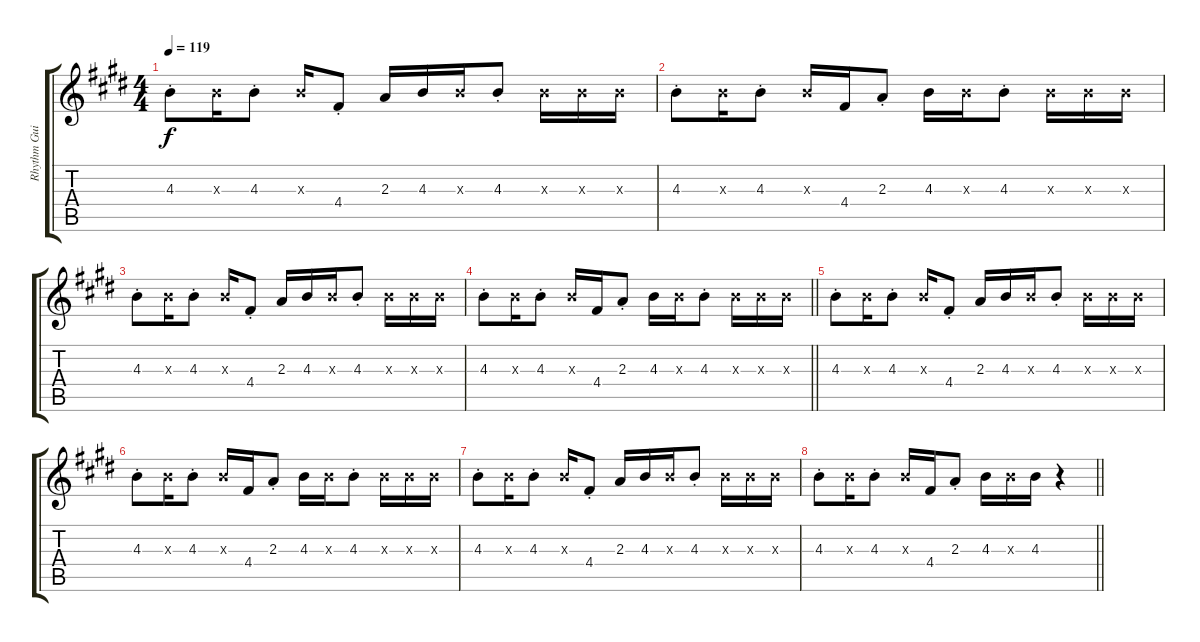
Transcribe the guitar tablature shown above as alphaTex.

\track ("Rhythm Guitar" "Rhythm Gui") {instrument electricguitarmuted}
\staff {score tabs}
\tuning (E4 B3 G3 D3 A2 E2) {hide}
\ts (4 4)
\tempo 119
\clef g2
\ks e
4.3{st}.8{dy f} 4.3{x}.16 4.3{st}.8 4.3{x}.16 4.4{st}.8 2.3.16 4.3.16 4.3{x}.16 4.3{st}.8 4.3{x}.16 4.3{x}.16 4.3{x}.16 |
4.3{st}.8 4.3{x}.16 4.3{st}.8 4.3{x}.16 4.4.16 2.3{st}.8 4.3.16 4.3{x}.16 4.3{st}.8 4.3{x}.16 4.3{x}.16 4.3{x}.16 |
4.3{st}.8 4.3{x}.16 4.3{st}.8 4.3{x}.16 4.4{st}.8 2.3.16 4.3.16 4.3{x}.16 4.3{st}.8 4.3{x}.16 4.3{x}.16 4.3{x}.16 |
\barLineRight lightlight
4.3{st}.8 4.3{x}.16 4.3{st}.8 4.3{x}.16 4.4.16 2.3{st}.8 4.3.16 4.3{x}.16 4.3{st}.8 4.3{x}.16 4.3{x}.16 4.3{x}.16 |
4.3{st}.8 4.3{x}.16 4.3{st}.8 4.3{x}.16 4.4{st}.8 2.3.16 4.3.16 4.3{x}.16 4.3{st}.8 4.3{x}.16 4.3{x}.16 4.3{x}.16 |
4.3{st}.8 4.3{x}.16 4.3{st}.8 4.3{x}.16 4.4.16 2.3{st}.8 4.3.16 4.3{x}.16 4.3{st}.8 4.3{x}.16 4.3{x}.16 4.3{x}.16 |
4.3{st}.8 4.3{x}.16 4.3{st}.8 4.3{x}.16 4.4{st}.8 2.3.16 4.3.16 4.3{x}.16 4.3{st}.8 4.3{x}.16 4.3{x}.16 4.3{x}.16 |
\barLineRight lightlight
4.3{st}.8 4.3{x}.16 4.3{st}.8 4.3{x}.16 4.4.16 2.3{st}.8 4.3.16 4.3{x}.16 4.3.16 r.4
